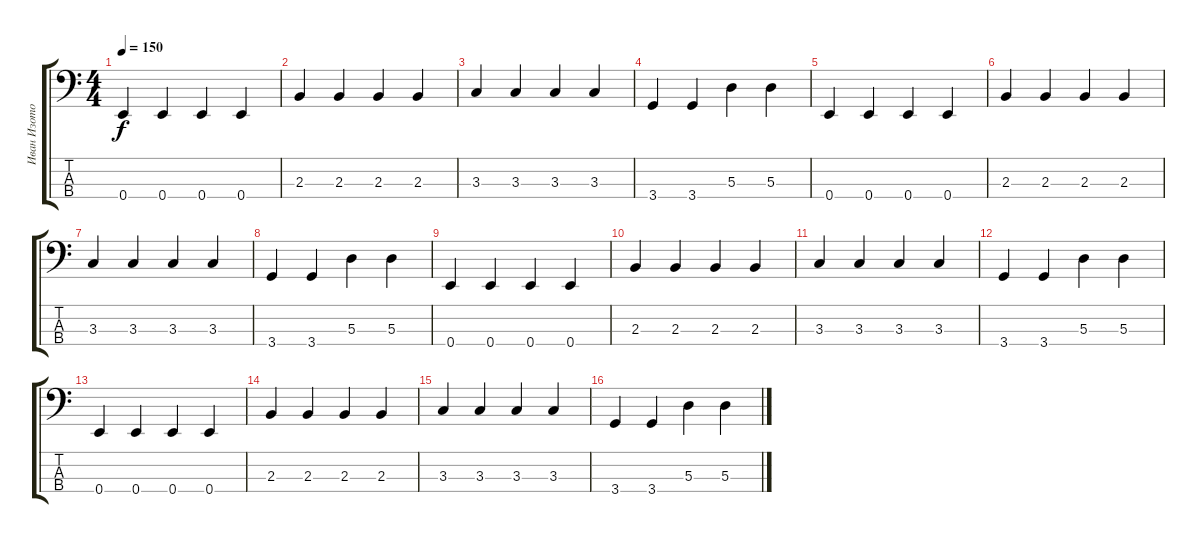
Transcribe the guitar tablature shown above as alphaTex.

\track ("Иван Изотов" "Иван Изото") {instrument electricbasspick}
\staff {score tabs}
\tuning (G2 D2 A1 E1) {hide}
\ts (4 4)
\tempo 150
\clef f4
\ks c
0.4.4{dy f} 0.4.4 0.4.4 0.4.4 |
2.3.4 2.3.4 2.3.4 2.3.4 |
3.3.4 3.3.4 3.3.4 3.3.4 |
3.4.4 3.4.4 5.3.4 5.3.4 |
0.4.4{volume 10} 0.4.4 0.4.4 0.4.4 |
2.3.4 2.3.4 2.3.4 2.3.4 |
3.3.4 3.3.4 3.3.4 3.3.4 |
3.4.4 3.4.4 5.3.4 5.3.4 |
0.4.4{volume 8} 0.4.4 0.4.4 0.4.4 |
2.3.4 2.3.4 2.3.4 2.3.4 |
3.3.4 3.3.4 3.3.4 3.3.4 |
3.4.4 3.4.4 5.3.4 5.3.4 |
0.4.4{volume 6} 0.4.4 0.4.4 0.4.4 |
2.3.4 2.3.4 2.3.4 2.3.4 |
3.3.4 3.3.4 3.3.4 3.3.4 |
3.4.4 3.4.4 5.3.4 5.3.4
